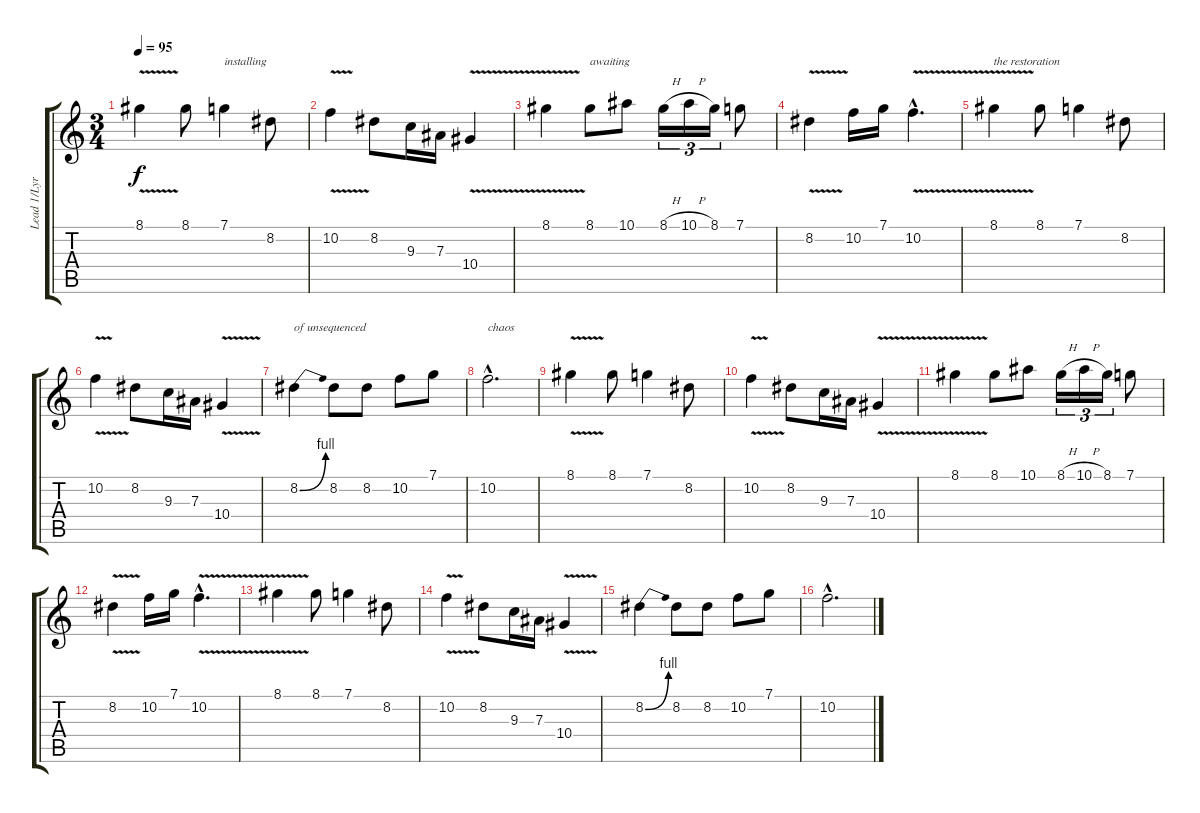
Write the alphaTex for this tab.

\track ("Lead 1/Lyrics" "Lead 1/Lyr") {instrument distortionguitar}
\staff {score tabs}
\tuning (C4 G3 Eb3 Bb2 F2 C2) {hide}
\ts (3 4)
\tempo 95
\clef g2
\ks c
8.1{v}.4{dy f} 8.1.8 7.1.4{txt "installing"} 8.2.8 |
10.2{v}.4 8.2.8 9.3.16 7.3.16 10.4{v}.4 |
8.1{v}.4 8.1.8{txt "awaiting"} 10.1.8 8.1{h}.16{tu (3 2)} 10.1{h}.16{tu (3 2)} 8.1.16{tu (3 2)} 7.1.8 |
8.2{v}.4 10.2.16 7.1.16 10.2{v hac}.4{d} |
8.1{v}.4{txt "the restoration"} 8.1.8 7.1.4 8.2.8 |
10.2{v}.4 8.2.8 9.3.16 7.3.16 10.4{v}.4 |
8.2{be (bend 0 0 60 4)}.4{txt "of unsequenced"} 8.2.8 8.2.8 10.2.8 7.1.8 |
10.2{hac}.2{d txt "chaos"} |
8.1{v}.4 8.1.8 7.1.4 8.2.8 |
10.2{v}.4 8.2.8 9.3.16 7.3.16 10.4{v}.4 |
8.1{v}.4 8.1.8 10.1.8 8.1{h}.16{tu (3 2)} 10.1{h}.16{tu (3 2)} 8.1.16{tu (3 2)} 7.1.8 |
8.2{v}.4 10.2.16 7.1.16 10.2{v hac}.4{d} |
8.1{v}.4 8.1.8 7.1.4 8.2.8 |
10.2{v}.4 8.2.8 9.3.16 7.3.16 10.4{v}.4 |
8.2{be (bend 0 0 60 4)}.4 8.2.8 8.2.8 10.2.8 7.1.8 |
10.2{hac}.2{d}
